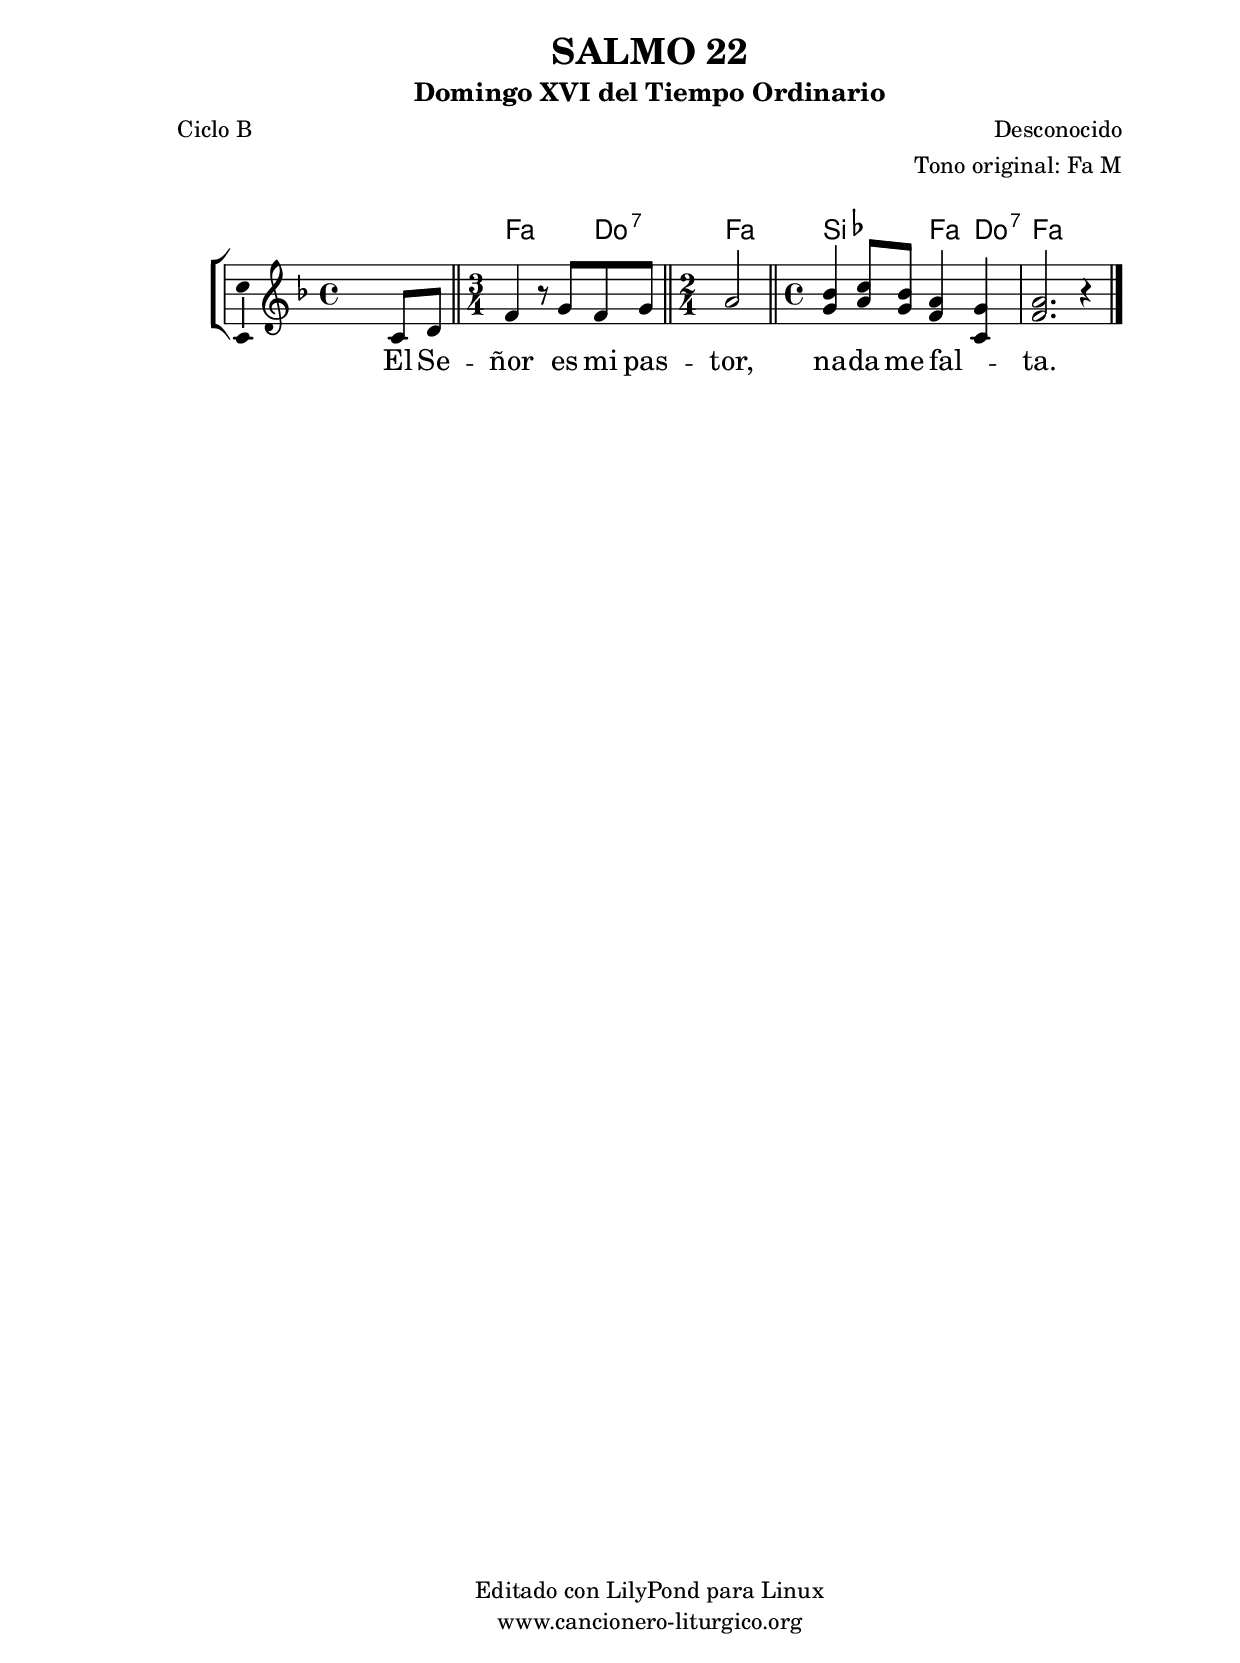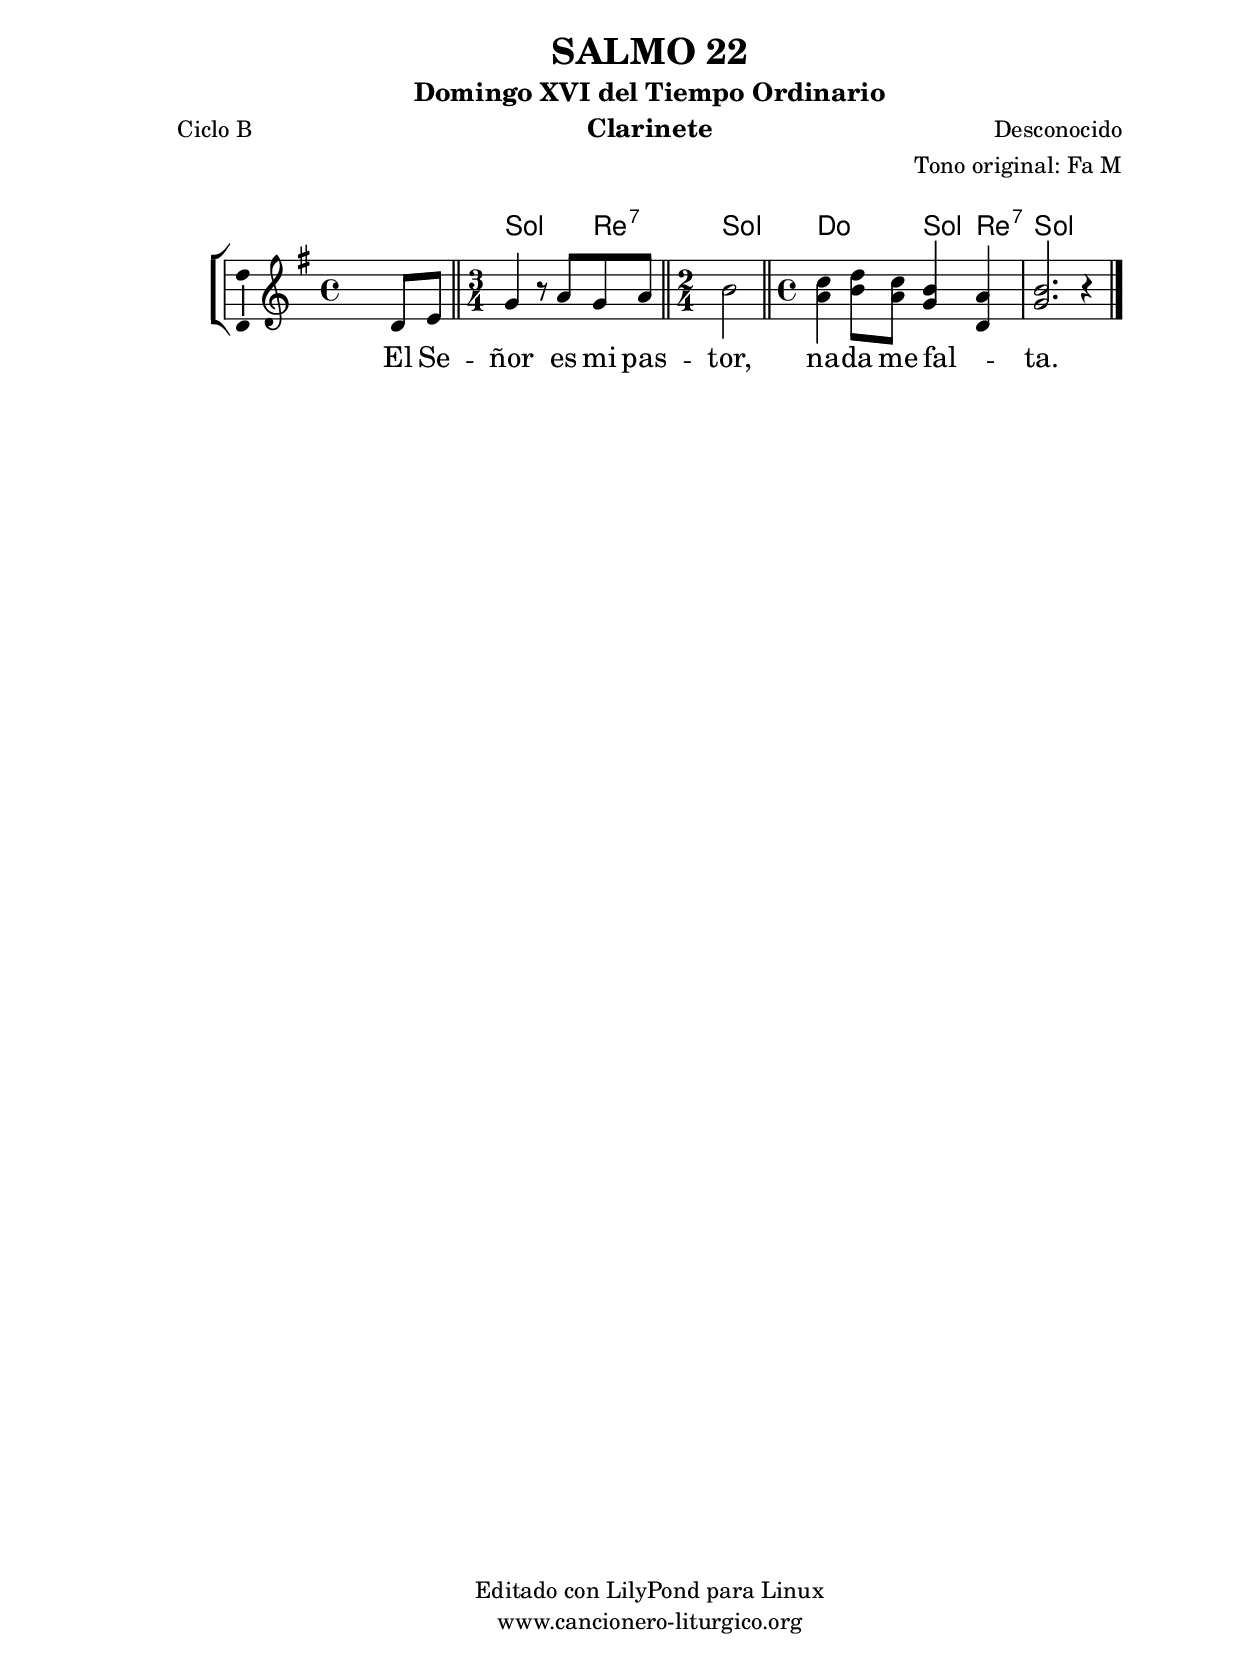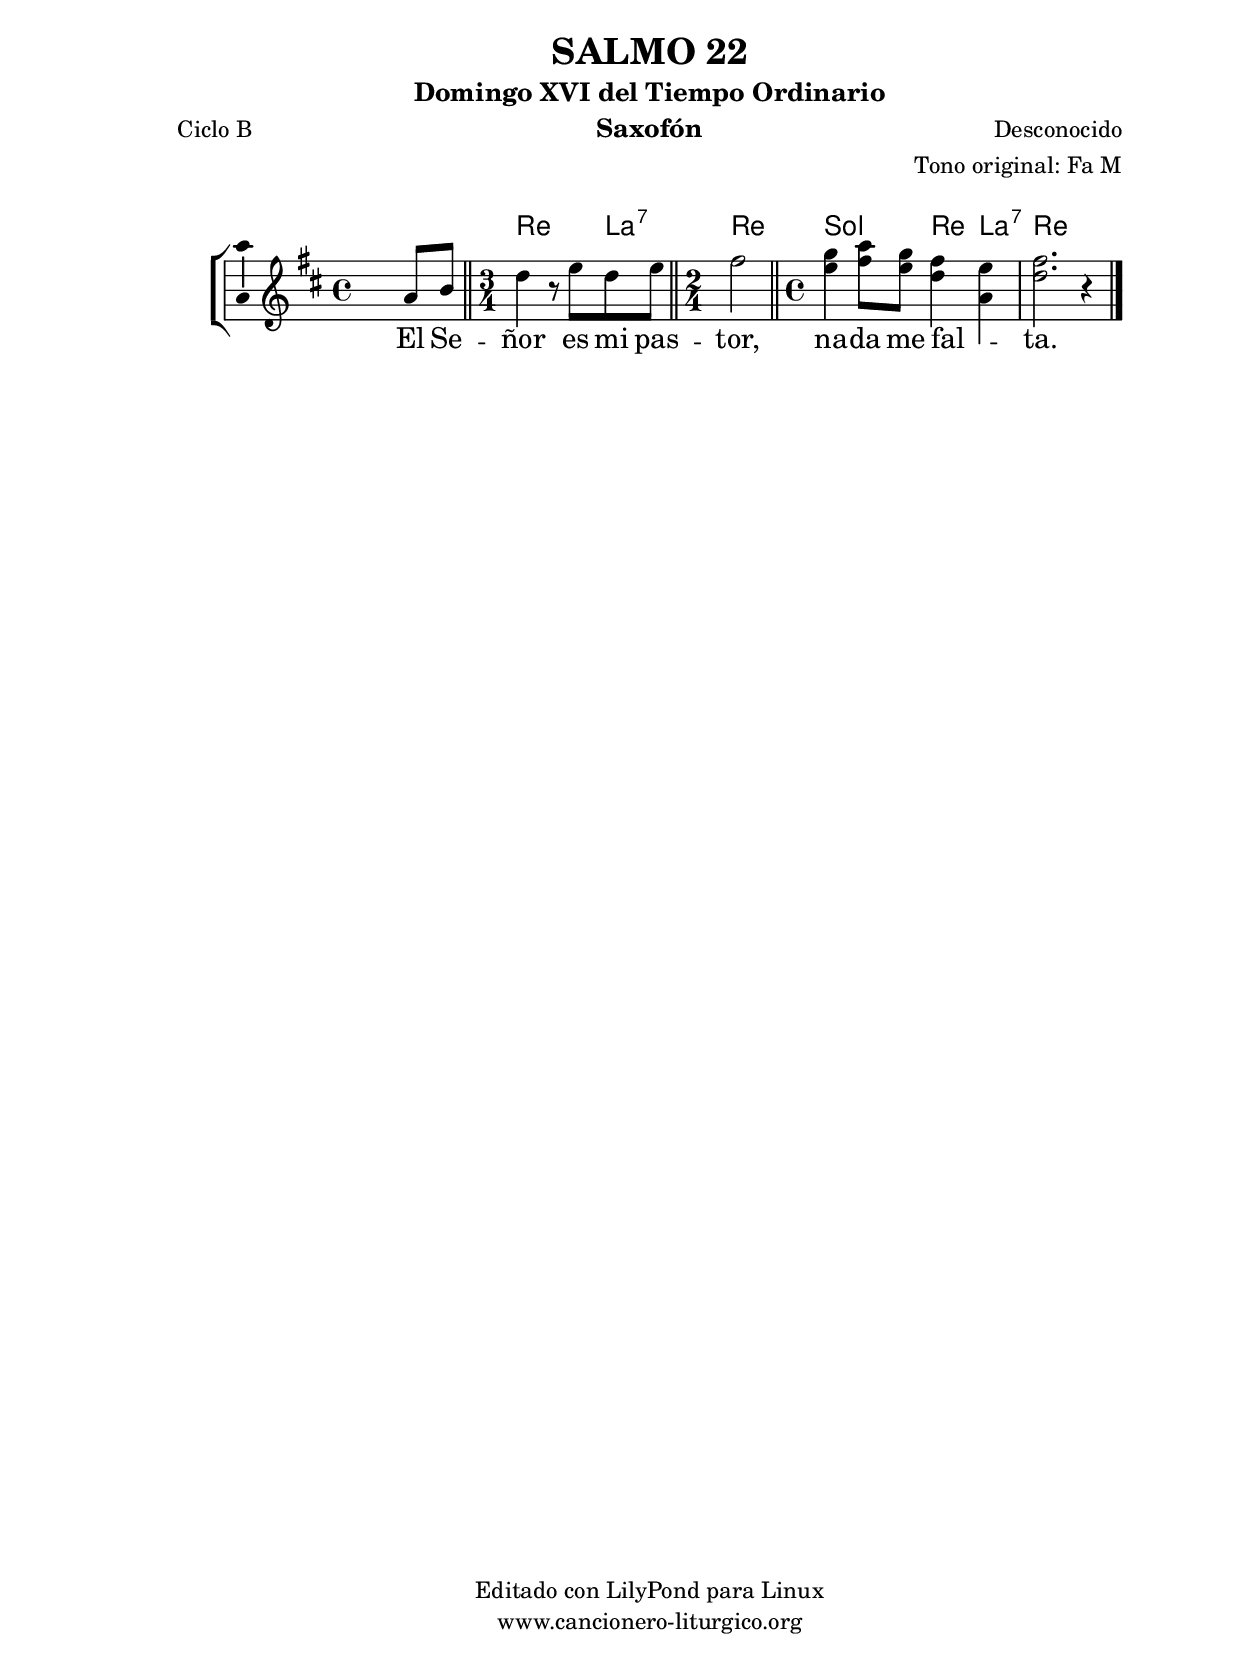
%
%para convertir .midi en .wav:
%timidity filename.midi -Ow -o finename.wav
%
%
%Para convertir de .wav a .mp3:
%lame -h -m j filename.wav
%
%
%para escuchar el midi:
%timidity nombrefichero.midi
%


%versión de lilypond para la que se ha escrito esta partitura:
\version "2.16.0"

	%Tamaño papel
	#(set-default-paper-size "a4")
	%Tamaño partitura
	#(set-global-staff-size 20)
	%No responde al pulsar sobre una nota
	#(ly:set-option 'point-and-click #f)

%parámetros del encabezamiento:
\header {
	title = "SALMO 22"
	subtitle = "Domingo XVI del Tiempo Ordinario"
	composer = "Desconocido"
	poet = "Ciclo B"
	meter = ""
	arranger = "Tono original: Fa M"
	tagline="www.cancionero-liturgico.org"
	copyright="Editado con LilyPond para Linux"
	tiempo = "Ordinario"
	usos = "Salmo"
	letra = "El Señor es mi pastor, nada me falta."
	}

%parámetros asociados al papel:
\paper  {
	oddHeaderMarkup = \markup {\fill-line { \on-the-fly #not-first-page \fromproperty #'header:title \on-the-fly #not-first-page \fromproperty #'header:composer }}
	evenHeaderMarkup = \markup {\fill-line { \fromproperty #'header:composer \fromproperty #'header:title }}
	#(set-paper-size "a4")
	print-page-number = ##f
	first-page-number = 1
	print-first-page-number = ##f
%	head-separation = 3.0 \cm
	top-margin = 2.0 \cm
	bottom-margin = 0.5\cm
%%%	bottom-margin = -1.0\cm
	left-margin = 3.0 \cm
	line-width = 16.0 \cm 
	indent = 8\mm
	interscoreline = 2.\mm
	between-system-space = 15\mm
%	para que las partituras no llenen la hoja:
	ragged-bottom = ##t
%	idem para la última hoja:
	ragged-last-bottom = ##f
%	para que las partituras llenen el ancho del papel:
	ragged-last = ##f
	after-title-space = 2.5 \cm
%page-count=1
%system-count=1

	%Flexible Vertical Spacing
%	markup-markup-spacing =
%	#'((basic-distance . 15) (minimum-distance . 15) (padding . 3))
	markup-system-spacing =
	#'((basic-distance . 15) (minimum-distance . 15) (padding . 3))
	system-system-spacing =
	#'((basic-distance . 15) (minimum-distance . 15) (padding . 3))
	score-system-spacing =
	#'((basic-distance . 15) (minimum-distance . 15) (padding . 5))
%	top-system-spacing = % header
%	#'((basic-distance . 8) (minimum-distance . 0) (padding . 3))
%	top-markup-spacing =
%	#'((basic-distance . 20) (minimum-distance . 20) (padding . 3))
	last-bottom-spacing = % footer
	#'((basic-distance . 5) (minimum-distance . 5) (padding . 3))
%	score-markup-spacing =
%	#'((basic-distance . 16) (minimum-distance . 13) (padding . 3))

	}


%parámetros que afectan a toda la partitura:
global =  {
	%clave de sol (G):
	\clef G
	%armadura:
%%%	\transpose ees c
	\key f \major
	\tempo 4=66
	\set Score.tempoHideNote = ##t
	}


acordes = {
	\italianChords
	\chordmode {
%%%	\transpose ees c
{

s1
f2 c4:7 f2 bes2 f4 c:7 f1

	}
	}
}


melodia = 
%%%	\transpose ees c
{
	\relative c'{

\time 4/4
s2. c8 d

\bar "||"
\time 3/4
f4 r8 g8 f g

\bar "||"
\time 2/4
a2

\bar "||"
\time 4/4
<<
{
bes4 c8 bes a4 g
a2. r4
}
{
g4 a8 g f4 c
f2. r4
}
>>

	\bar "|."
	}
	}


texto = \lyricmode {
El Se -- ñor es mi pas -- tor,
na -- da me fal -- _ ta.
	}


acordesStaff = \context ChordNames = acordesStaff <<
	\set chordChanges = ##t
	\acordes
	>>


vozStaff = \context Voice = vozStaff
\with {\consists "Ambitus_engraver"}
<<
%	\set Staff.instrumentName = ""
%	\set Staff.shortInstrumentName = ""
%	\set Staff.midiInstrument = #"clarinet"
%	\set Staff.midiInstrument = #"cello"
%	\set Staff.midiInstrument = #"flute"
	\set Staff.midiInstrument = #"electric guitar (jazz)"
%	\set Staff.midiInstrument = #"english horn"
%	\set Staff.midiInstrument = #"violin"
%	\set Staff.midiInstrument = #"glockenspiel"
	\set Staff.midiMinimumVolume = #0.7
	\set Staff.midiMaximumVolume = #0.9
	\global
	\melodia
	>>


textoStaff = \context Lyrics = textoStaff <<
	\lyricsto vozStaff \texto
	>>

\book {
	\score {
		\context ChoirStaff {
			\override StaffGroup.SystemStartBracket #'collapse-height = #1
			\override Score.SystemStartBar #'collapse-height = #1
			<<
			\acordesStaff
			\vozStaff
			\textoStaff
			>>
			}
		\layout {
	    		\context {
				\Lyrics
				\override LyricText #'font-size = #2
				}
	   		 \context {
				\Score
				%fontSize = #3
				\override StaffSymbol #'staff-space = #(magstep +3)
				%\override Beam #'thickness = #0.55
				%\override SpacingSpanner #'spacing-increment = #1.0
				%\override Slur #'height-limit = #1.5
				}
			}
		}
	\score {
		\unfoldRepeats
		\context ChoirStaff {
			<<
			\acordesStaff
			\vozStaff
			>>
			}
		\midi {
	  		\context {
	  			\Score
				tempoWholesPerMinute = #(ly:make-moment 70 4)
				}
			}
		}
	}

%Partitura para clarinete
#(define output-suffix "C")
\book {
	\header{
		instrument = "Clarinete"
		}
	\score {
		\context ChoirStaff {
			\override StaffGroup.SystemStartBracket #'collapse-height = #1
			\override Score.SystemStartBar #'collapse-height = #1
\transpose c d
			<<
			\acordesStaff
			\vozStaff
			\textoStaff
			>>
			}
		\layout {
	    		\context {
				\Lyrics
				\override LyricText #'font-size = #2
				}
	   		 \context {
				\Score
				%fontSize = #3
				\override StaffSymbol #'staff-space = #(magstep +3)
				%\override Beam #'thickness = #0.55
				%\override SpacingSpanner #'spacing-increment = #1.0
				%\override Slur #'height-limit = #1.5
				}
			}
		}
	}

%Partitura para saxofón
#(define output-suffix "S")
\book {
	\header{
		instrument = "Saxofón"
		}
	\score {
		\context ChoirStaff {
			\override StaffGroup.SystemStartBracket #'collapse-height = #1
			\override Score.SystemStartBar #'collapse-height = #1
\transpose c a
			<<
			\acordesStaff
			\vozStaff
			\textoStaff
			>>
			}
		\layout {
	    		\context {
				\Lyrics
				\override LyricText #'font-size = #2
				}
	   		 \context {
				\Score
				%fontSize = #3
				\override StaffSymbol #'staff-space = #(magstep +3)
				%\override Beam #'thickness = #0.55
				%\override SpacingSpanner #'spacing-increment = #1.0
				%\override Slur #'height-limit = #1.5
				}
			}
		}
	}

